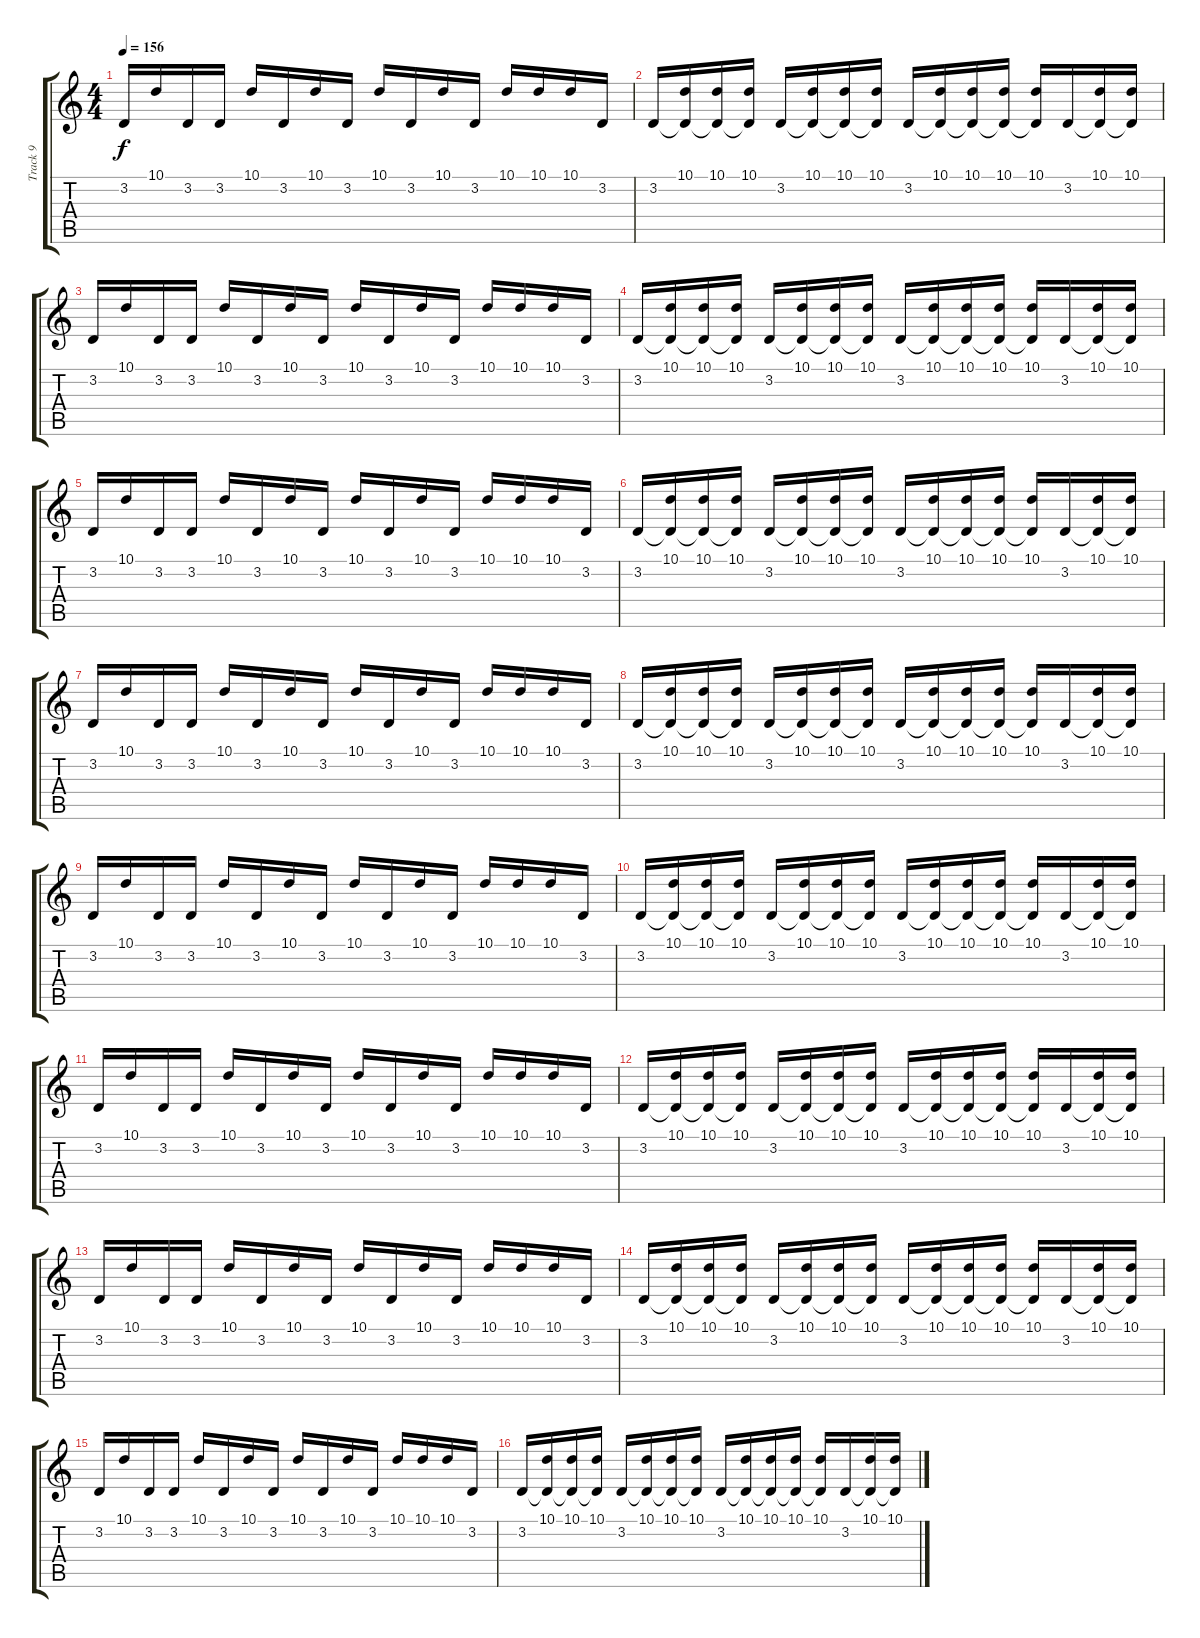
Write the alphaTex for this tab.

\track ("Track 9" "Track 9") {instrument lead2sawtooth}
\staff {score tabs}
\tuning (E4 B3 G3 D3 A2 E2) {hide}
\ts (4 4)
\tempo 156
\clef g2
\ks c
3.2.16{dy f volume 10 instrument overdrivenguitar} 10.1.16{volume 10} 3.2.16 3.2.16 10.1.16 3.2.16 10.1.16 3.2.16 10.1.16 3.2.16 10.1.16 3.2.16 10.1.16 10.1.16 10.1.16 3.2.16 |
3.2.16 (10.1 3.2{t}).16 (10.1 3.2{t}).16 (10.1 3.2{t}).16 3.2.16 (10.1 3.2{t}).16 (10.1 3.2{t}).16 (10.1 3.2{t}).16 3.2.16 (10.1 3.2{t}).16 (10.1 3.2{t}).16 (10.1 3.2{t}).16 (10.1 3.2{t}).16 3.2.16 (10.1 3.2{t}).16 (10.1 3.2{t}).16 |
3.2.16{volume 10 instrument overdrivenguitar} 10.1.16 3.2.16 3.2.16 10.1.16 3.2.16 10.1.16 3.2.16 10.1.16 3.2.16 10.1.16 3.2.16 10.1.16 10.1.16 10.1.16 3.2.16 |
3.2.16 (10.1 3.2{t}).16 (10.1 3.2{t}).16 (10.1 3.2{t}).16 3.2.16 (10.1 3.2{t}).16 (10.1 3.2{t}).16 (10.1 3.2{t}).16 3.2.16 (10.1 3.2{t}).16 (10.1 3.2{t}).16 (10.1 3.2{t}).16 (10.1 3.2{t}).16 3.2.16 (10.1 3.2{t}).16 (10.1 3.2{t}).16 |
3.2.16{volume 10 instrument overdrivenguitar} 10.1.16 3.2.16 3.2.16 10.1.16 3.2.16 10.1.16 3.2.16 10.1.16 3.2.16 10.1.16 3.2.16 10.1.16 10.1.16 10.1.16 3.2.16 |
3.2.16 (10.1 3.2{t}).16 (10.1 3.2{t}).16 (10.1 3.2{t}).16 3.2.16 (10.1 3.2{t}).16 (10.1 3.2{t}).16 (10.1 3.2{t}).16 3.2.16 (10.1 3.2{t}).16 (10.1 3.2{t}).16 (10.1 3.2{t}).16 (10.1 3.2{t}).16 3.2.16 (10.1 3.2{t}).16 (10.1 3.2{t}).16 |
3.2.16{volume 10 instrument overdrivenguitar} 10.1.16 3.2.16 3.2.16 10.1.16 3.2.16 10.1.16 3.2.16 10.1.16 3.2.16 10.1.16 3.2.16 10.1.16 10.1.16 10.1.16 3.2.16 |
3.2.16 (10.1 3.2{t}).16 (10.1 3.2{t}).16 (10.1 3.2{t}).16 3.2.16 (10.1 3.2{t}).16 (10.1 3.2{t}).16 (10.1 3.2{t}).16 3.2.16 (10.1 3.2{t}).16 (10.1 3.2{t}).16 (10.1 3.2{t}).16 (10.1 3.2{t}).16 3.2.16 (10.1 3.2{t}).16 (10.1 3.2{t}).16 |
3.2.16{volume 10 instrument overdrivenguitar} 10.1.16 3.2.16 3.2.16 10.1.16 3.2.16 10.1.16 3.2.16 10.1.16 3.2.16 10.1.16 3.2.16 10.1.16 10.1.16 10.1.16 3.2.16 |
3.2.16 (10.1 3.2{t}).16 (10.1 3.2{t}).16 (10.1 3.2{t}).16 3.2.16 (10.1 3.2{t}).16 (10.1 3.2{t}).16 (10.1 3.2{t}).16 3.2.16 (10.1 3.2{t}).16 (10.1 3.2{t}).16 (10.1 3.2{t}).16 (10.1 3.2{t}).16 3.2.16 (10.1 3.2{t}).16 (10.1 3.2{t}).16 |
3.2.16{volume 10 instrument overdrivenguitar} 10.1.16 3.2.16 3.2.16 10.1.16 3.2.16 10.1.16 3.2.16 10.1.16 3.2.16 10.1.16 3.2.16 10.1.16 10.1.16 10.1.16 3.2.16 |
3.2.16 (10.1 3.2{t}).16 (10.1 3.2{t}).16 (10.1 3.2{t}).16 3.2.16 (10.1 3.2{t}).16 (10.1 3.2{t}).16 (10.1 3.2{t}).16 3.2.16 (10.1 3.2{t}).16 (10.1 3.2{t}).16 (10.1 3.2{t}).16 (10.1 3.2{t}).16 3.2.16 (10.1 3.2{t}).16 (10.1 3.2{t}).16 |
3.2.16{volume 10 instrument overdrivenguitar} 10.1.16 3.2.16 3.2.16 10.1.16 3.2.16 10.1.16 3.2.16 10.1.16 3.2.16 10.1.16 3.2.16 10.1.16 10.1.16 10.1.16 3.2.16 |
3.2.16 (10.1 3.2{t}).16 (10.1 3.2{t}).16 (10.1 3.2{t}).16 3.2.16 (10.1 3.2{t}).16 (10.1 3.2{t}).16 (10.1 3.2{t}).16 3.2.16 (10.1 3.2{t}).16 (10.1 3.2{t}).16 (10.1 3.2{t}).16 (10.1 3.2{t}).16 3.2.16 (10.1 3.2{t}).16 (10.1 3.2{t}).16 |
3.2.16{volume 0 instrument overdrivenguitar} 10.1.16 3.2.16 3.2.16 10.1.16 3.2.16 10.1.16 3.2.16 10.1.16 3.2.16 10.1.16 3.2.16 10.1.16 10.1.16 10.1.16 3.2.16 |
3.2.16 (10.1 3.2{t}).16 (10.1 3.2{t}).16 (10.1 3.2{t}).16 3.2.16 (10.1 3.2{t}).16 (10.1 3.2{t}).16 (10.1 3.2{t}).16 3.2.16 (10.1 3.2{t}).16 (10.1 3.2{t}).16 (10.1 3.2{t}).16 (10.1 3.2{t}).16 3.2.16 (10.1 3.2{t}).16 (10.1 3.2{t}).16
